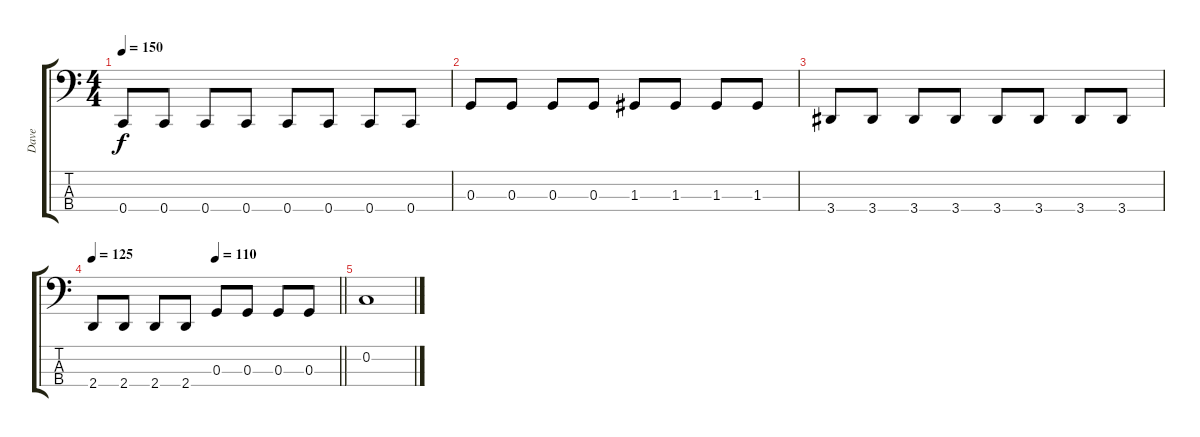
\track ("Dave" "Dave") {instrument electricbasspick}
\staff {score tabs}
\tuning (F2 C2 G1 C1) {hide}
\ts (4 4)
\tempo 150
\clef f4
\ks c
0.4.8{dy f} 0.4.8 0.4.8 0.4.8 0.4.8 0.4.8 0.4.8 0.4.8 |
0.3.8 0.3.8 0.3.8 0.3.8 1.3.8 1.3.8 1.3.8 1.3.8 |
3.4.8 3.4.8 3.4.8 3.4.8 3.4.8 3.4.8 3.4.8 3.4.8 |
\tempo 125
\tempo (110 0.5)
\barLineRight lightlight
2.4.8 2.4.8 2.4.8 2.4.8 0.3.8 0.3.8 0.3.8 0.3.8 |
0.2.1
